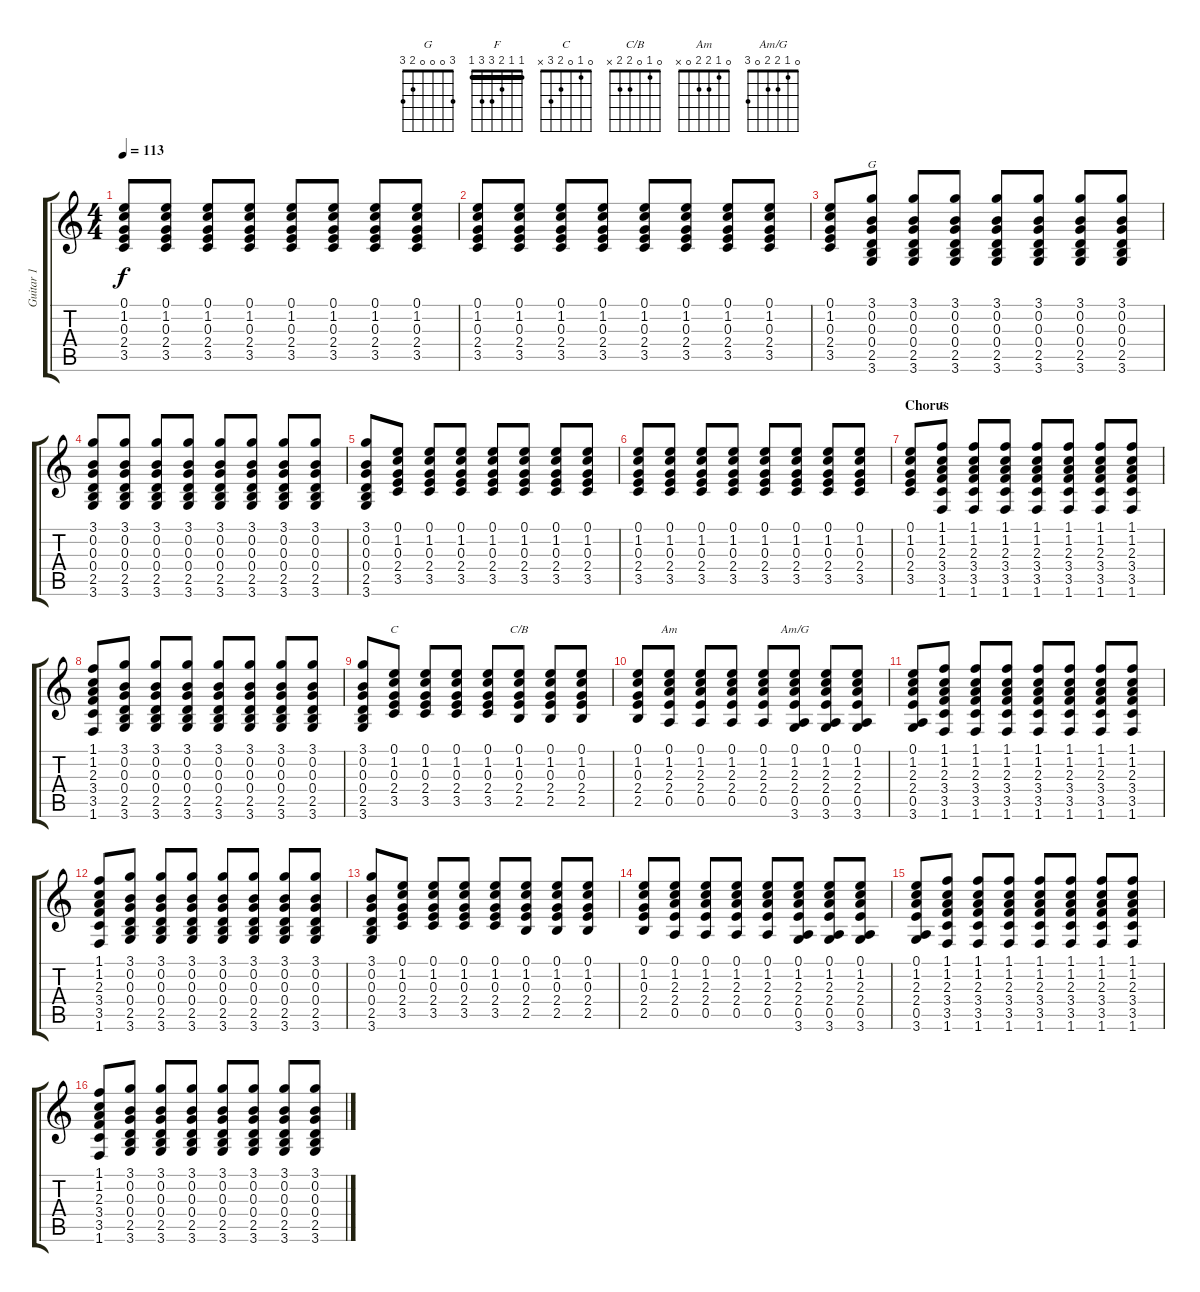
\track ("Guitar 1" "Guitar 1") {instrument acousticguitarnylon}
\staff {score tabs}
\tuning (E4 B3 G3 D3 A2 E2) {hide}
\chord ("G" 3 0 0 0 2 3)
\chord ("F" 1 1 2 3 3 1) {barre 1}
\chord ("C" 0 1 0 2 3 x)
\chord ("C/B" 0 1 0 2 2 x)
\chord ("Am" 0 1 2 2 0 x)
\chord ("Am/G" 0 1 2 2 0 3)
\ts (4 4)
\tempo 113
\clef g2
\ks c
(0.1 1.2 0.3 2.4 3.5).8{dy f} (0.1 1.2 0.3 2.4 3.5).8 (0.1 1.2 0.3 2.4 3.5).8 (0.1 1.2 0.3 2.4 3.5).8 (0.1 1.2 0.3 2.4 3.5).8 (0.1 1.2 0.3 2.4 3.5).8 (0.1 1.2 0.3 2.4 3.5).8 (0.1 1.2 0.3 2.4 3.5).8 |
(0.1 1.2 0.3 2.4 3.5).8 (0.1 1.2 0.3 2.4 3.5).8 (0.1 1.2 0.3 2.4 3.5).8 (0.1 1.2 0.3 2.4 3.5).8 (0.1 1.2 0.3 2.4 3.5).8 (0.1 1.2 0.3 2.4 3.5).8 (0.1 1.2 0.3 2.4 3.5).8 (0.1 1.2 0.3 2.4 3.5).8 |
(0.1 1.2 0.3 2.4 3.5).8 (3.1 0.2 0.3 0.4 2.5 3.6).8{ch "G"} (3.1 0.2 0.3 0.4 2.5 3.6).8 (3.1 0.2 0.3 0.4 2.5 3.6).8 (3.1 0.2 0.3 0.4 2.5 3.6).8 (3.1 0.2 0.3 0.4 2.5 3.6).8 (3.1 0.2 0.3 0.4 2.5 3.6).8 (3.1 0.2 0.3 0.4 2.5 3.6).8 |
(3.1 0.2 0.3 0.4 2.5 3.6).8 (3.1 0.2 0.3 0.4 2.5 3.6).8 (3.1 0.2 0.3 0.4 2.5 3.6).8 (3.1 0.2 0.3 0.4 2.5 3.6).8 (3.1 0.2 0.3 0.4 2.5 3.6).8 (3.1 0.2 0.3 0.4 2.5 3.6).8 (3.1 0.2 0.3 0.4 2.5 3.6).8 (3.1 0.2 0.3 0.4 2.5 3.6).8 |
(3.1 0.2 0.3 0.4 2.5 3.6).8 (0.1 1.2 0.3 2.4 3.5).8 (0.1 1.2 0.3 2.4 3.5).8 (0.1 1.2 0.3 2.4 3.5).8 (0.1 1.2 0.3 2.4 3.5).8 (0.1 1.2 0.3 2.4 3.5).8 (0.1 1.2 0.3 2.4 3.5).8 (0.1 1.2 0.3 2.4 3.5).8 |
(0.1 1.2 0.3 2.4 3.5).8 (0.1 1.2 0.3 2.4 3.5).8 (0.1 1.2 0.3 2.4 3.5).8 (0.1 1.2 0.3 2.4 3.5).8 (0.1 1.2 0.3 2.4 3.5).8 (0.1 1.2 0.3 2.4 3.5).8 (0.1 1.2 0.3 2.4 3.5).8 (0.1 1.2 0.3 2.4 3.5).8 |
\section ("" "Chorus")
(0.1 1.2 0.3 2.4 3.5).8 (1.1 1.2 2.3 3.4 3.5 1.6).8{ch "F"} (1.1 1.2 2.3 3.4 3.5 1.6).8 (1.1 1.2 2.3 3.4 3.5 1.6).8 (1.1 1.2 2.3 3.4 3.5 1.6).8 (1.1 1.2 2.3 3.4 3.5 1.6).8 (1.1 1.2 2.3 3.4 3.5 1.6).8 (1.1 1.2 2.3 3.4 3.5 1.6).8 |
(1.1 1.2 2.3 3.4 3.5 1.6).8 (3.1 0.2 0.3 0.4 2.5 3.6).8 (3.1 0.2 0.3 0.4 2.5 3.6).8 (3.1 0.2 0.3 0.4 2.5 3.6).8 (3.1 0.2 0.3 0.4 2.5 3.6).8 (3.1 0.2 0.3 0.4 2.5 3.6).8 (3.1 0.2 0.3 0.4 2.5 3.6).8 (3.1 0.2 0.3 0.4 2.5 3.6).8 |
(3.1 0.2 0.3 0.4 2.5 3.6).8 (0.1 1.2 0.3 2.4 3.5).8{ch "C"} (0.1 1.2 0.3 2.4 3.5).8 (0.1 1.2 0.3 2.4 3.5).8 (0.1 1.2 0.3 2.4 3.5).8 (0.1 1.2 0.3 2.4 2.5).8{ch "C/B"} (0.1 1.2 0.3 2.4 2.5).8 (0.1 1.2 0.3 2.4 2.5).8 |
(0.1 1.2 0.3 2.4 2.5).8 (0.1 1.2 2.3 2.4 0.5).8{ch "Am"} (0.1 1.2 2.3 2.4 0.5).8 (0.1 1.2 2.3 2.4 0.5).8 (0.1 1.2 2.3 2.4 0.5).8 (0.1 1.2 2.3 2.4 0.5 3.6).8{ch "Am/G"} (0.1 1.2 2.3 2.4 0.5 3.6).8 (0.1 1.2 2.3 2.4 0.5 3.6).8 |
(0.1 1.2 2.3 2.4 0.5 3.6).8 (1.1 1.2 2.3 3.4 3.5 1.6).8 (1.1 1.2 2.3 3.4 3.5 1.6).8 (1.1 1.2 2.3 3.4 3.5 1.6).8 (1.1 1.2 2.3 3.4 3.5 1.6).8 (1.1 1.2 2.3 3.4 3.5 1.6).8 (1.1 1.2 2.3 3.4 3.5 1.6).8 (1.1 1.2 2.3 3.4 3.5 1.6).8 |
(1.1 1.2 2.3 3.4 3.5 1.6).8 (3.1 0.2 0.3 0.4 2.5 3.6).8 (3.1 0.2 0.3 0.4 2.5 3.6).8 (3.1 0.2 0.3 0.4 2.5 3.6).8 (3.1 0.2 0.3 0.4 2.5 3.6).8 (3.1 0.2 0.3 0.4 2.5 3.6).8 (3.1 0.2 0.3 0.4 2.5 3.6).8 (3.1 0.2 0.3 0.4 2.5 3.6).8 |
(3.1 0.2 0.3 0.4 2.5 3.6).8 (0.1 1.2 0.3 2.4 3.5).8 (0.1 1.2 0.3 2.4 3.5).8 (0.1 1.2 0.3 2.4 3.5).8 (0.1 1.2 0.3 2.4 3.5).8 (0.1 1.2 0.3 2.4 2.5).8 (0.1 1.2 0.3 2.4 2.5).8 (0.1 1.2 0.3 2.4 2.5).8 |
(0.1 1.2 0.3 2.4 2.5).8 (0.1 1.2 2.3 2.4 0.5).8 (0.1 1.2 2.3 2.4 0.5).8 (0.1 1.2 2.3 2.4 0.5).8 (0.1 1.2 2.3 2.4 0.5).8 (0.1 1.2 2.3 2.4 0.5 3.6).8 (0.1 1.2 2.3 2.4 0.5 3.6).8 (0.1 1.2 2.3 2.4 0.5 3.6).8 |
(0.1 1.2 2.3 2.4 0.5 3.6).8 (1.1 1.2 2.3 3.4 3.5 1.6).8 (1.1 1.2 2.3 3.4 3.5 1.6).8 (1.1 1.2 2.3 3.4 3.5 1.6).8 (1.1 1.2 2.3 3.4 3.5 1.6).8 (1.1 1.2 2.3 3.4 3.5 1.6).8 (1.1 1.2 2.3 3.4 3.5 1.6).8 (1.1 1.2 2.3 3.4 3.5 1.6).8 |
(1.1 1.2 2.3 3.4 3.5 1.6).8 (3.1 0.2 0.3 0.4 2.5 3.6).8 (3.1 0.2 0.3 0.4 2.5 3.6).8 (3.1 0.2 0.3 0.4 2.5 3.6).8 (3.1 0.2 0.3 0.4 2.5 3.6).8 (3.1 0.2 0.3 0.4 2.5 3.6).8 (3.1 0.2 0.3 0.4 2.5 3.6).8 (3.1 0.2 0.3 0.4 2.5 3.6).8
